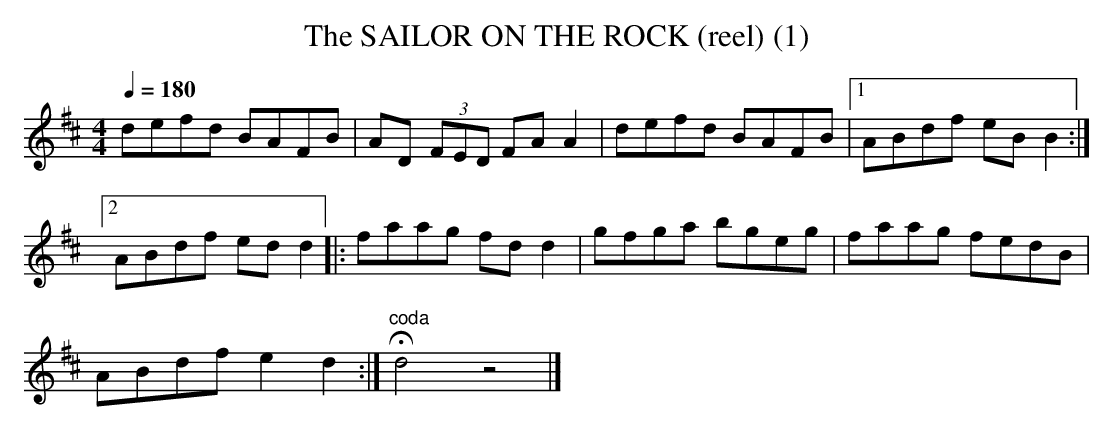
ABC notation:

X:1
T:SAILOR ON THE ROCK (reel) (1), The
Q:1/4=180
M:4/4
L:1/8
K:D
defd BAFB|AD (3FED FAA2|defd BAFB|1 ABdf eBB2 :|
[2 ABdf edd2 |:faag fdd2|gfga bgeg|faag fedB|
ABdf e2d2 :|"^coda"Hd4z4|]
